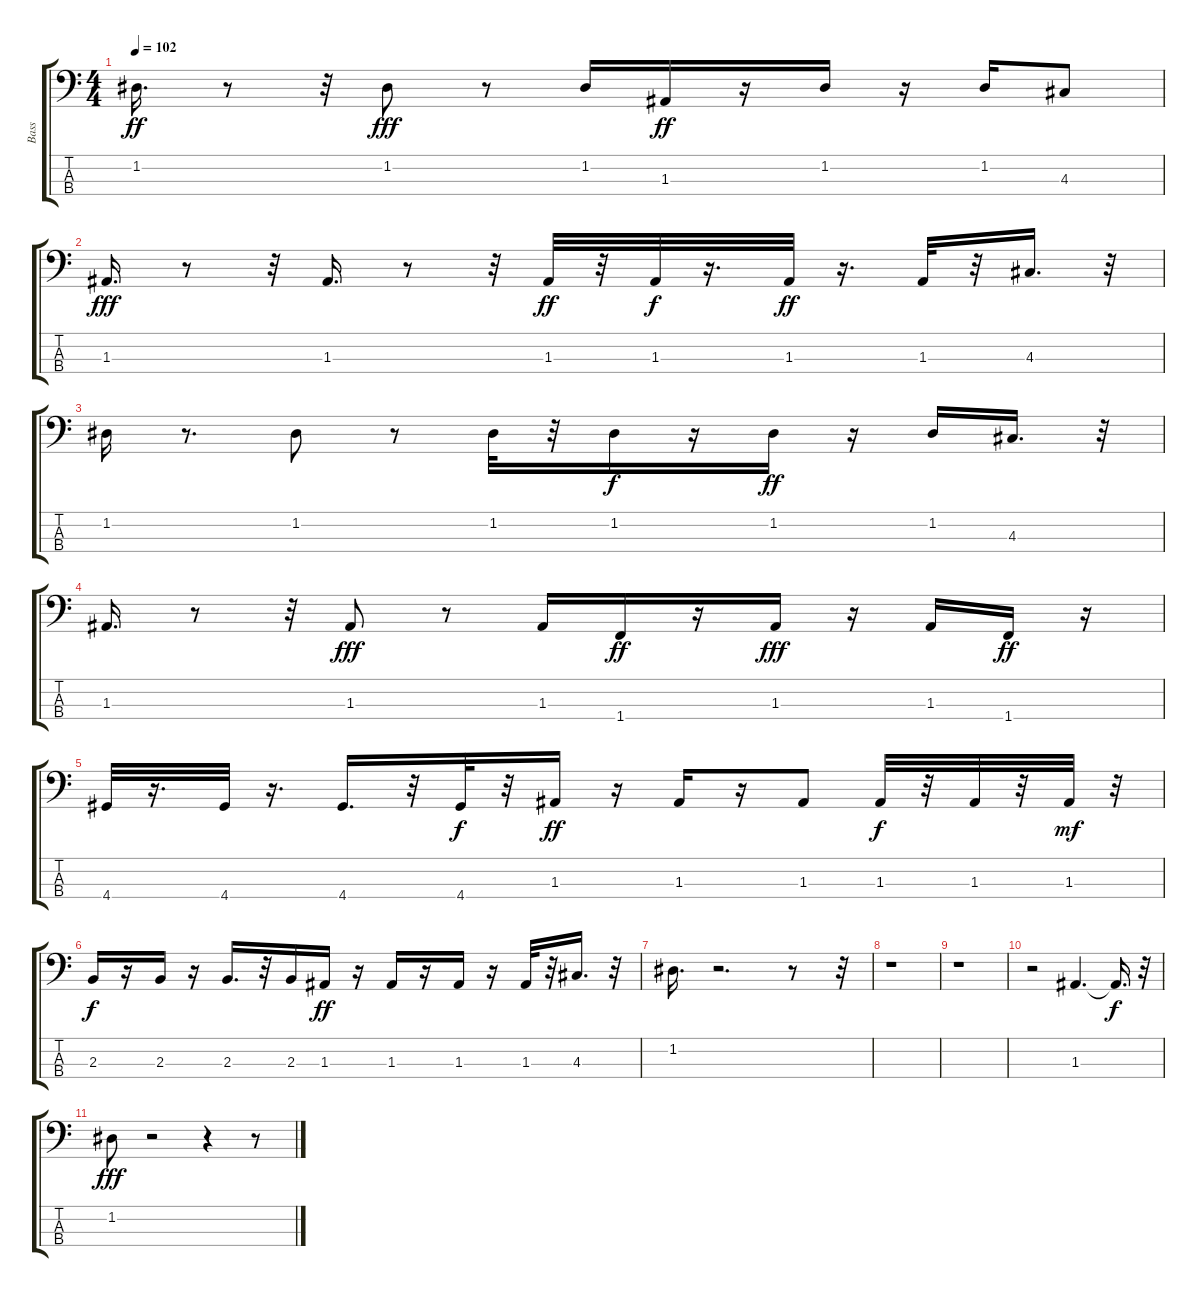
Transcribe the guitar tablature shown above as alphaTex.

\track ("Bass" "Bass") {instrument electricbasspick}
\staff {score tabs}
\tuning (G2 D2 A1 E1) {hide}
\ts (4 4)
\tempo 102
\clef f4
\ks c
1.2.16{d dy ff} r.8 r.32 1.2.8{dy fff} r.8 1.2.16 1.3.16{dy ff} r.16 1.2.16 r.16 1.2.16 4.3.8 |
1.3.16{d dy fff} r.8 r.32 1.3.16{d} r.8 r.32 1.3.32{dy ff} r.32 1.3.32{dy f} r.16{d} 1.3.32{dy ff} r.16{d} 1.3.32 r.32 4.3.16{d} r.32 |
1.2.16 r.8{d} 1.2.8 r.8 1.2.32 r.32 1.2.16{dy f} r.16 1.2.16{dy ff} r.16 1.2.16 4.3.16{d} r.32 |
1.3.16{d} r.8 r.32 1.3.8{dy fff} r.8 1.3.16 1.4.16{dy ff} r.16 1.3.16{dy fff} r.16 1.3.16 1.4.16{dy ff} r.16 |
4.4.32 r.16{d} 4.4.32 r.16{d} 4.4.16{d} r.32 4.4.32{dy f} r.32 1.3.16{dy ff} r.16 1.3.16 r.16 1.3.8 1.3.32{dy f} r.32 1.3.32 r.32 1.3.32{dy mf} r.32 |
2.3.16{dy f} r.16 2.3.16 r.16 2.3.16{d} r.32 2.3.16 1.3.16{dy ff} r.16 1.3.16 r.16 1.3.16 r.16 1.3.32 r.32 4.3.16{d} r.32 |
1.2.16{d} r.2{d} r.8 r.32 |
r.1 |
r.1 |
r.2 1.3.4{d} 1.3{t}.16{d dy f} r.32 |
1.2.8{dy fff} r.2 r.4 r.8
